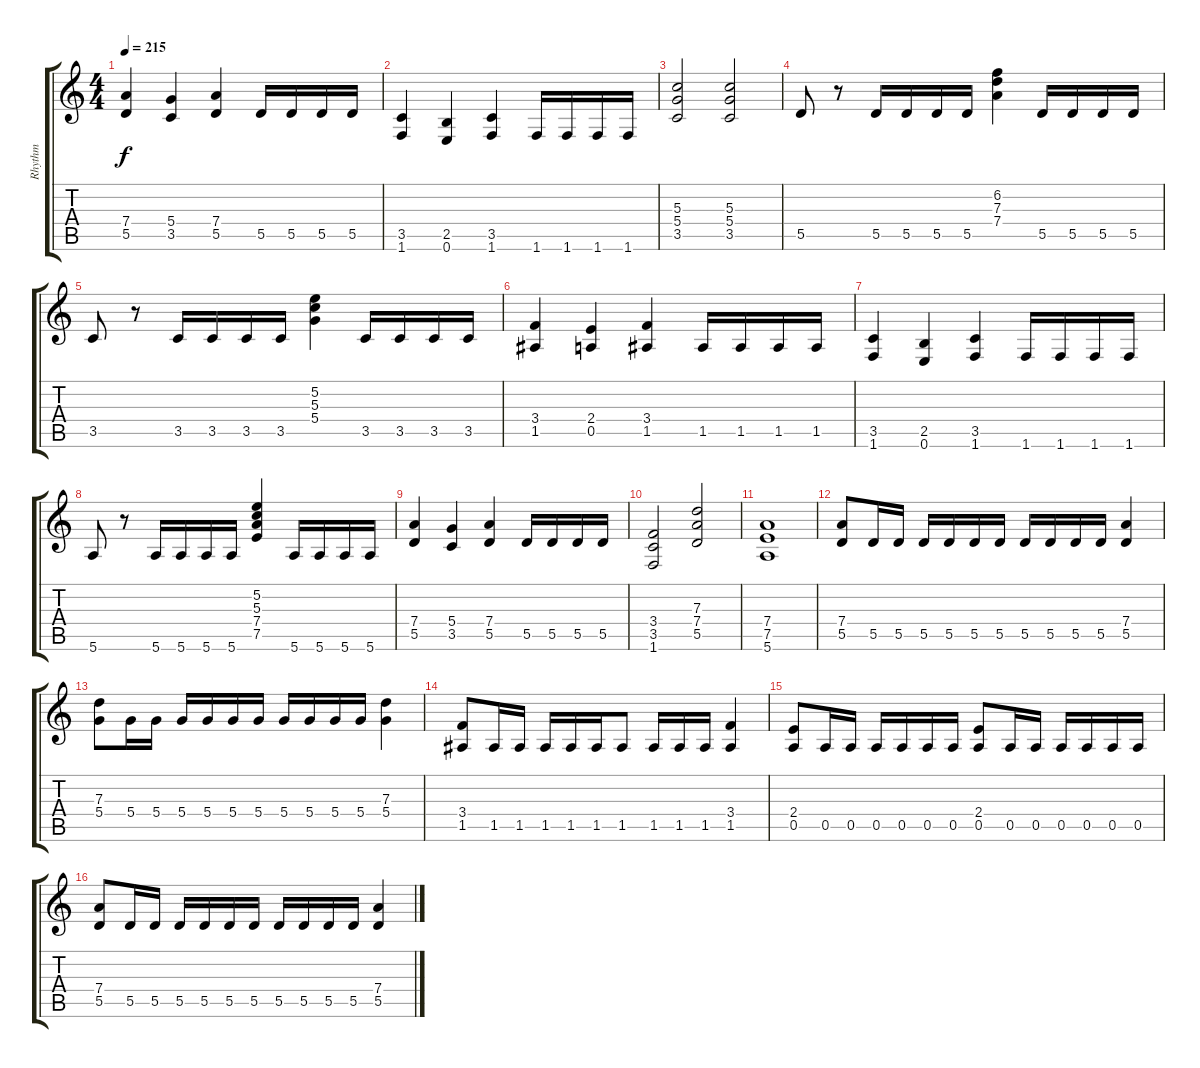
\track ("Rhythm" "Rhythm") {instrument distortionguitar}
\staff {score tabs}
\tuning (E4 B3 G3 D3 A2 E2) {hide}
\ts (4 4)
\tempo 215
\clef g2
\ks c
(7.4 5.5).4{dy f} (5.4 3.5).4 (7.4 5.5).4 5.5.16 5.5.16 5.5.16 5.5.16 |
(3.5 1.6).4 (2.5 0.6).4 (3.5 1.6).4 1.6.16 1.6.16 1.6.16 1.6.16 |
(5.3 5.4 3.5).2 (5.3 5.4 3.5).2 |
5.5.8 r.8 5.5.16 5.5.16 5.5.16 5.5.16 (6.2 7.3 7.4).4 5.5.16 5.5.16 5.5.16 5.5.16 |
3.5.8 r.8 3.5.16 3.5.16 3.5.16 3.5.16 (5.2 5.3 5.4).4 3.5.16 3.5.16 3.5.16 3.5.16 |
(3.4 1.5).4 (2.4 0.5).4 (3.4 1.5).4 1.5.16 1.5.16 1.5.16 1.5.16 |
(3.5 1.6).4 (2.5 0.6).4 (3.5 1.6).4 1.6.16 1.6.16 1.6.16 1.6.16 |
5.6.8 r.8 5.6.16 5.6.16 5.6.16 5.6.16 (5.2 5.3 7.4 7.5).4 5.6.16 5.6.16 5.6.16 5.6.16 |
(7.4 5.5).4 (5.4 3.5).4 (7.4 5.5).4 5.5.16 5.5.16 5.5.16 5.5.16 |
(3.4 3.5 1.6).2 (7.3 7.4 5.5).2 |
(7.4 7.5 5.6).1 |
(7.4 5.5).8 5.5.16 5.5.16 5.5.16 5.5.16 5.5.16 5.5.16 5.5.16 5.5.16 5.5.16 5.5.16 (7.4 5.5).4 |
(7.3 5.4).8 5.4.16 5.4.16 5.4.16 5.4.16 5.4.16 5.4.16 5.4.16 5.4.16 5.4.16 5.4.16 (7.3 5.4).4 |
(3.4 1.5).8 1.5.16 1.5.16 1.5.16 1.5.16 1.5.16 1.5.8 1.5.16 1.5.16 1.5.16 (3.4 1.5).4 |
(2.4 0.5).8 0.5.16 0.5.16 0.5.16 0.5.16 0.5.16 0.5.16 (2.4 0.5).8 0.5.16 0.5.16 0.5.16 0.5.16 0.5.16 0.5.16 |
(7.4 5.5).8 5.5.16 5.5.16 5.5.16 5.5.16 5.5.16 5.5.16 5.5.16 5.5.16 5.5.16 5.5.16 (7.4 5.5).4
